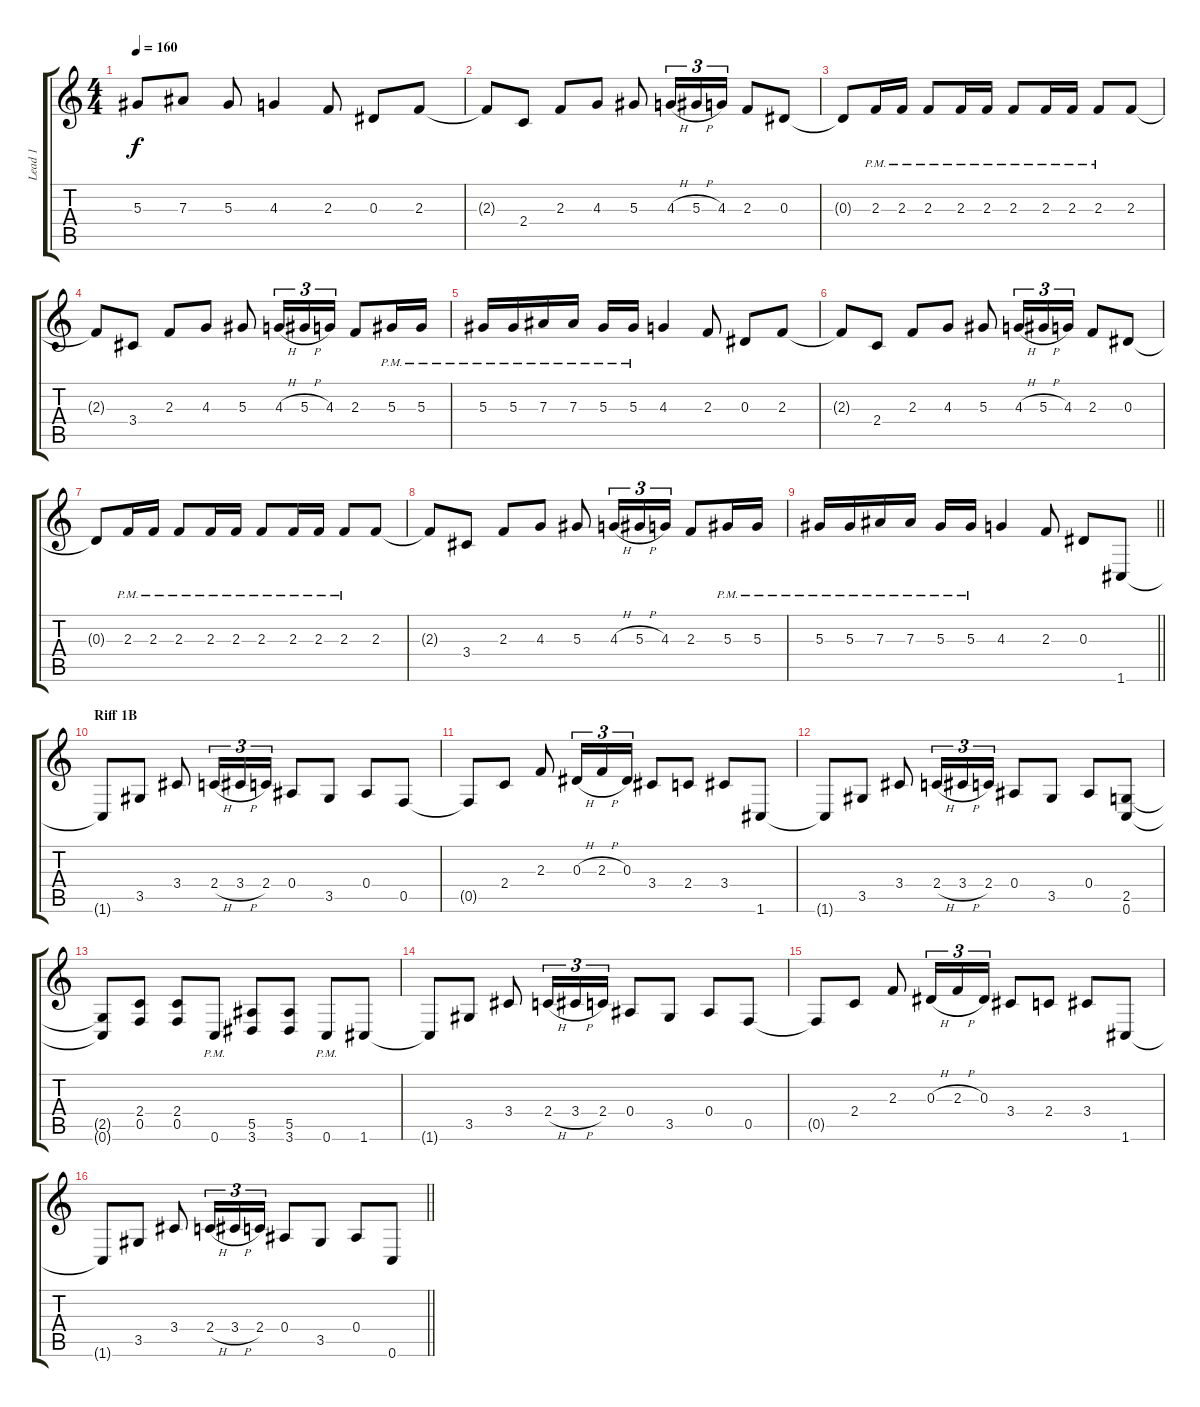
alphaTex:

\track ("Lead 1" "Lead 1") {instrument distortionguitar}
\staff {score tabs}
\tuning (C4 G3 Eb3 Bb2 F2 C2) {hide}
\ts (4 4)
\tempo 160
\clef g2
\ks c
5.3{t}.8{dy f} 7.3.8 5.3.8 4.3.4 2.3.8 0.3.8 2.3.8 |
2.3{t}.8 2.4.8 2.3.8 4.3.8 5.3.8 4.3{h}.16{tu (3 2)} 5.3{h}.16{tu (3 2)} 4.3.16{tu (3 2)} 2.3.8 0.3.8 |
0.3{t}.8 2.3{pm}.16 2.3{pm}.16 2.3{pm}.8 2.3{pm}.16 2.3{pm}.16 2.3{pm}.8 2.3{pm}.16 2.3{pm}.16 2.3{pm}.8 2.3.8 |
2.3{t}.8 3.4.8 2.3.8 4.3.8 5.3.8 4.3{h}.16{tu (3 2)} 5.3{h}.16{tu (3 2)} 4.3.16{tu (3 2)} 2.3.8 5.3{pm}.16 5.3{pm}.16 |
5.3{pm}.16 5.3{pm}.16 7.3{pm}.16 7.3{pm}.16 5.3{pm}.16 5.3{pm}.16 4.3.4 2.3.8 0.3.8 2.3.8 |
2.3{t}.8 2.4.8 2.3.8 4.3.8 5.3.8 4.3{h}.16{tu (3 2)} 5.3{h}.16{tu (3 2)} 4.3.16{tu (3 2)} 2.3.8 0.3.8 |
0.3{t}.8 2.3{pm}.16 2.3{pm}.16 2.3{pm}.8 2.3{pm}.16 2.3{pm}.16 2.3{pm}.8 2.3{pm}.16 2.3{pm}.16 2.3{pm}.8 2.3.8 |
2.3{t}.8 3.4.8 2.3.8 4.3.8 5.3.8 4.3{h}.16{tu (3 2)} 5.3{h}.16{tu (3 2)} 4.3.16{tu (3 2)} 2.3.8 5.3{pm}.16 5.3{pm}.16 |
\barLineRight lightlight
5.3{pm}.16 5.3{pm}.16 7.3{pm}.16 7.3{pm}.16 5.3{pm}.16 5.3{pm}.16 4.3.4 2.3.8 0.3.8 1.6.8 |
\section ("" "Riff 1B")
1.6{t}.8 3.5.8 3.4.8 2.4{h}.16{tu (3 2)} 3.4{h}.16{tu (3 2)} 2.4.16{tu (3 2)} 0.4.8 3.5.8 0.4.8 0.5.8 |
0.5{t}.8 2.4.8 2.3.8 0.3{h}.16{tu (3 2)} 2.3{h}.16{tu (3 2)} 0.3.16{tu (3 2)} 3.4.8 2.4.8 3.4.8 1.6.8 |
1.6{t}.8 3.5.8 3.4.8 2.4{h}.16{tu (3 2)} 3.4{h}.16{tu (3 2)} 2.4.16{tu (3 2)} 0.4.8 3.5.8 0.4.8 (2.5 0.6).8 |
(2.5{t} 0.6{t}).8 (2.4 0.5).8 (2.4 0.5).8 0.6{pm}.8 (5.5 3.6).8 (5.5 3.6).8 0.6{pm}.8 1.6.8 |
1.6{t}.8 3.5.8 3.4.8 2.4{h}.16{tu (3 2)} 3.4{h}.16{tu (3 2)} 2.4.16{tu (3 2)} 0.4.8 3.5.8 0.4.8 0.5.8 |
0.5{t}.8 2.4.8 2.3.8 0.3{h}.16{tu (3 2)} 2.3{h}.16{tu (3 2)} 0.3.16{tu (3 2)} 3.4.8 2.4.8 3.4.8 1.6.8 |
\barLineRight lightlight
1.6{t}.8 3.5.8 3.4.8 2.4{h}.16{tu (3 2)} 3.4{h}.16{tu (3 2)} 2.4.16{tu (3 2)} 0.4.8 3.5.8 0.4.8 0.6.8
